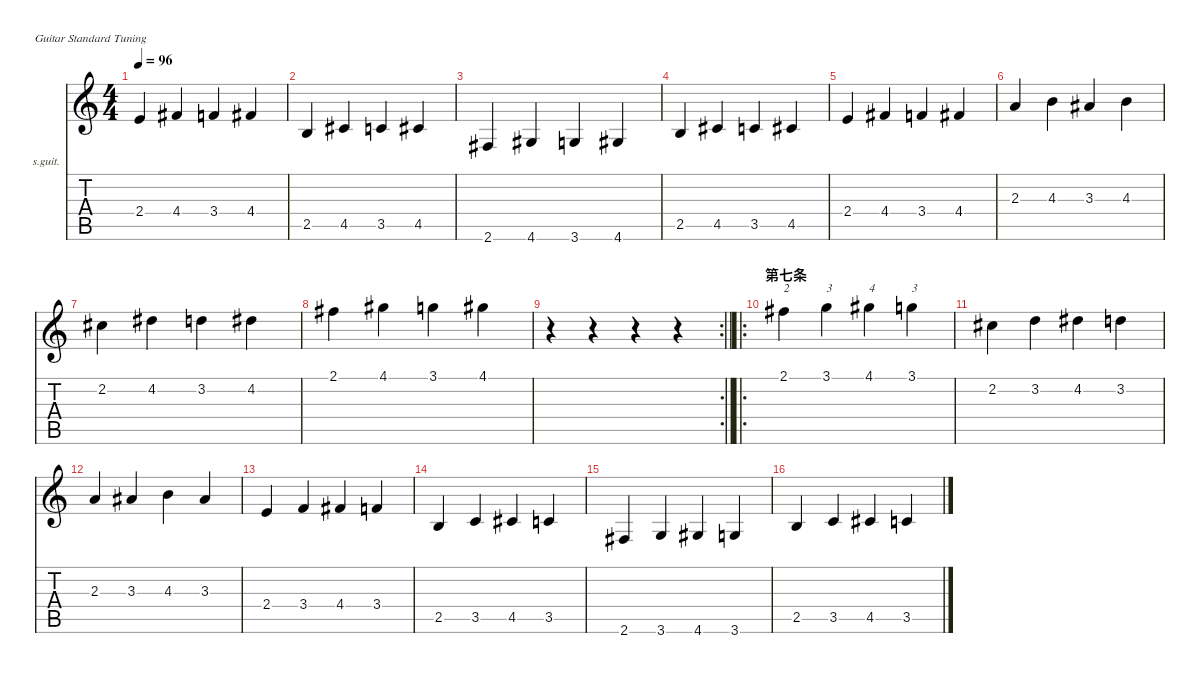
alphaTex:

\defaultSystemsLayout 4
\hideDynamics
\bracketExtendMode nobrackets
\firstSystemTrackNameOrientation horizontal
\otherSystemsTrackNameOrientation horizontal
\track ("开指练习" "s.guit.") {mute instrument acousticguitarsteel}
\staff {score tabs}
\tuning (E4 B3 G3 D3 A2 E2)
\ts (4 4)
\tempo 96
\clef g2
\ks c
2.4.4{dy mf} 4.4{acc #}.4 3.4.4 4.4{acc #}.4 |
2.5.4 4.5{acc #}.4 3.5.4 4.5{acc #}.4 |
2.6{acc #}.4 4.6{acc #}.4 3.6.4 4.6{acc #}.4 |
2.5.4 4.5{acc #}.4 3.5.4 4.5{acc #}.4 |
2.4.4 4.4{acc #}.4 3.4.4 4.4{acc #}.4 |
2.3.4 4.3.4 3.3{acc #}.4 4.3.4 |
2.2{acc #}.4 4.2{acc #}.4 3.2.4 4.2{acc #}.4 |
2.1{acc #}.4 4.1{acc #}.4 3.1.4 4.1{acc #}.4 |
\rc 2
\barLineRight lightlight
r.4 r.4 r.4 r.4 |
\ro
\section ("" "第七条")
2.1{acc #}.4{txt "2" dy f} 3.1.4{txt "3"} 4.1{acc #}.4{txt "4"} 3.1.4{txt "3"} |
2.2{acc #}.4 3.2.4 4.2{acc #}.4 3.2.4 |
2.3.4 3.3{acc #}.4 4.3.4 3.3{acc #}.4 |
2.4.4 3.4.4 4.4{acc #}.4 3.4.4 |
2.5.4 3.5.4 4.5{acc #}.4 3.5.4 |
2.6{acc #}.4 3.6.4 4.6{acc #}.4 3.6.4 |
2.5.4 3.5.4 4.5{acc #}.4 3.5.4
